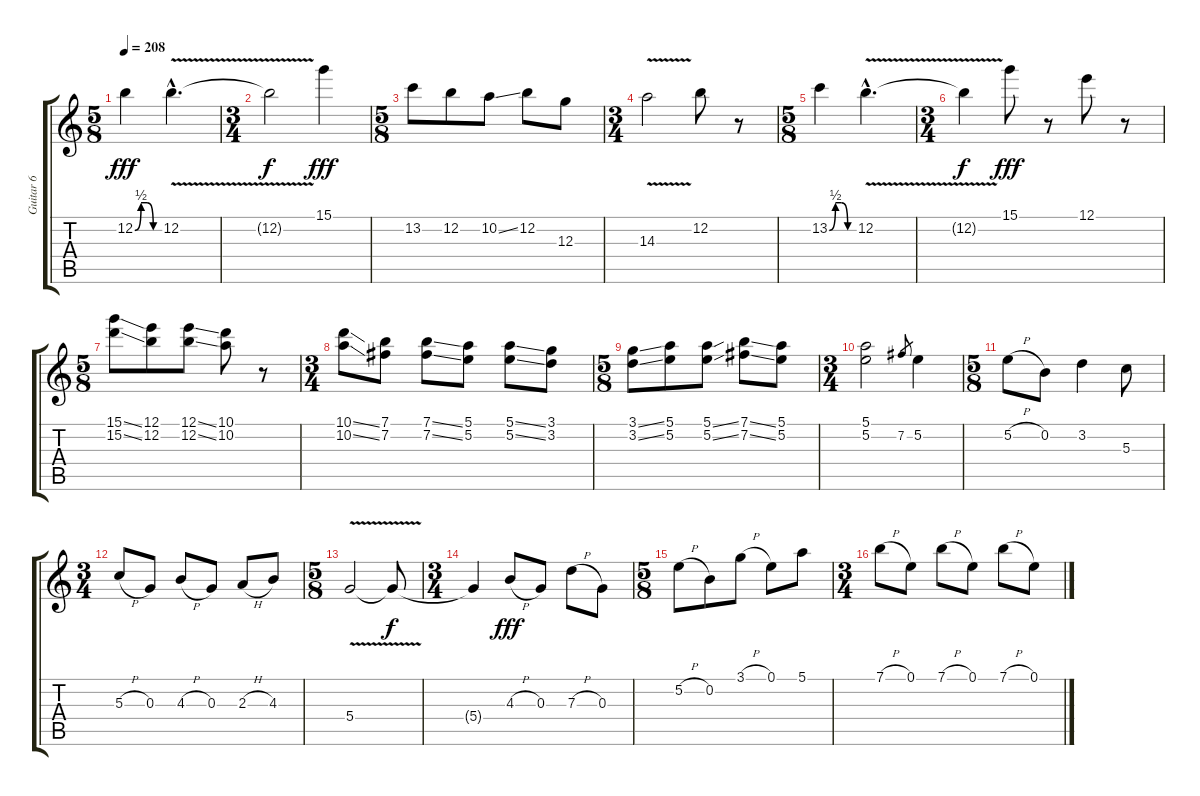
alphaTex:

\track ("Guitar 6" "Guitar 6") {instrument acousticguitarsteel}
\staff {score tabs}
\tuning (E4 B3 G3 D3 A2 E2) {hide}
\ts (5 8)
\tempo 208
\clef g2
\ks c
12.2{be (custom 0 0 15 2 30 2 45 0 60 0)}.4{dy fff} 12.2{v hac}.4{d} |
\ts (3 4)
12.2{t}.2{dy f} 15.1.4{dy fff} |
\ts (5 8)
13.2.8 12.2.8 10.2{ss}.8 12.2.8 12.3.8 |
\ts (3 4)
14.3{v}.2 12.2.8 r.8 |
\ts (5 8)
13.2{be (custom 0 0 15 2 30 2 45 0 60 0)}.4 12.2{v hac}.4{d} |
\ts (3 4)
12.2{t}.4{dy f} 15.1.8{dy fff} r.8 12.1.8 r.8 |
\ts (5 8)
(15.1{ss} 15.2{ss}).8 (12.1 12.2).8 (12.1{ss} 12.2{ss}).8 (10.1 10.2).8 r.8 |
\ts (3 4)
(10.1{ss} 10.2{ss}).8 (7.1 7.2).8 (7.1{ss} 7.2{ss}).8 (5.1 5.2).8 (5.1{ss} 5.2{ss}).8 (3.1 3.2).8 |
\ts (5 8)
(3.1{ss} 3.2{ss}).8 (5.1 5.2).8 (5.1{ss} 5.2{ss}).8 (7.1{ss} 7.2{ss}).8 (5.1 5.2).8 |
\ts (3 4)
(5.1 5.2).2 7.2.8{gr} 5.2.4 |
\ts (5 8)
5.2{h}.8 0.2.8 3.2.4 5.3.8 |
\ts (3 4)
5.3{h}.8 0.3.8 4.3{h}.8 0.3.8 2.3{h}.8 4.3.8 |
\ts (5 8)
5.4{v}.2 5.4{t}.8{dy f} |
\ts (3 4)
5.4{t}.4 4.3{h}.8{dy fff} 0.3.8 7.3{h}.8 0.3.8 |
\ts (5 8)
5.2{h}.8 0.2.8 3.1{h}.8 0.1.8 5.1.8 |
\ts (3 4)
7.1{h}.8 0.1.8 7.1{h}.8 0.1.8 7.1{h}.8 0.1.8
